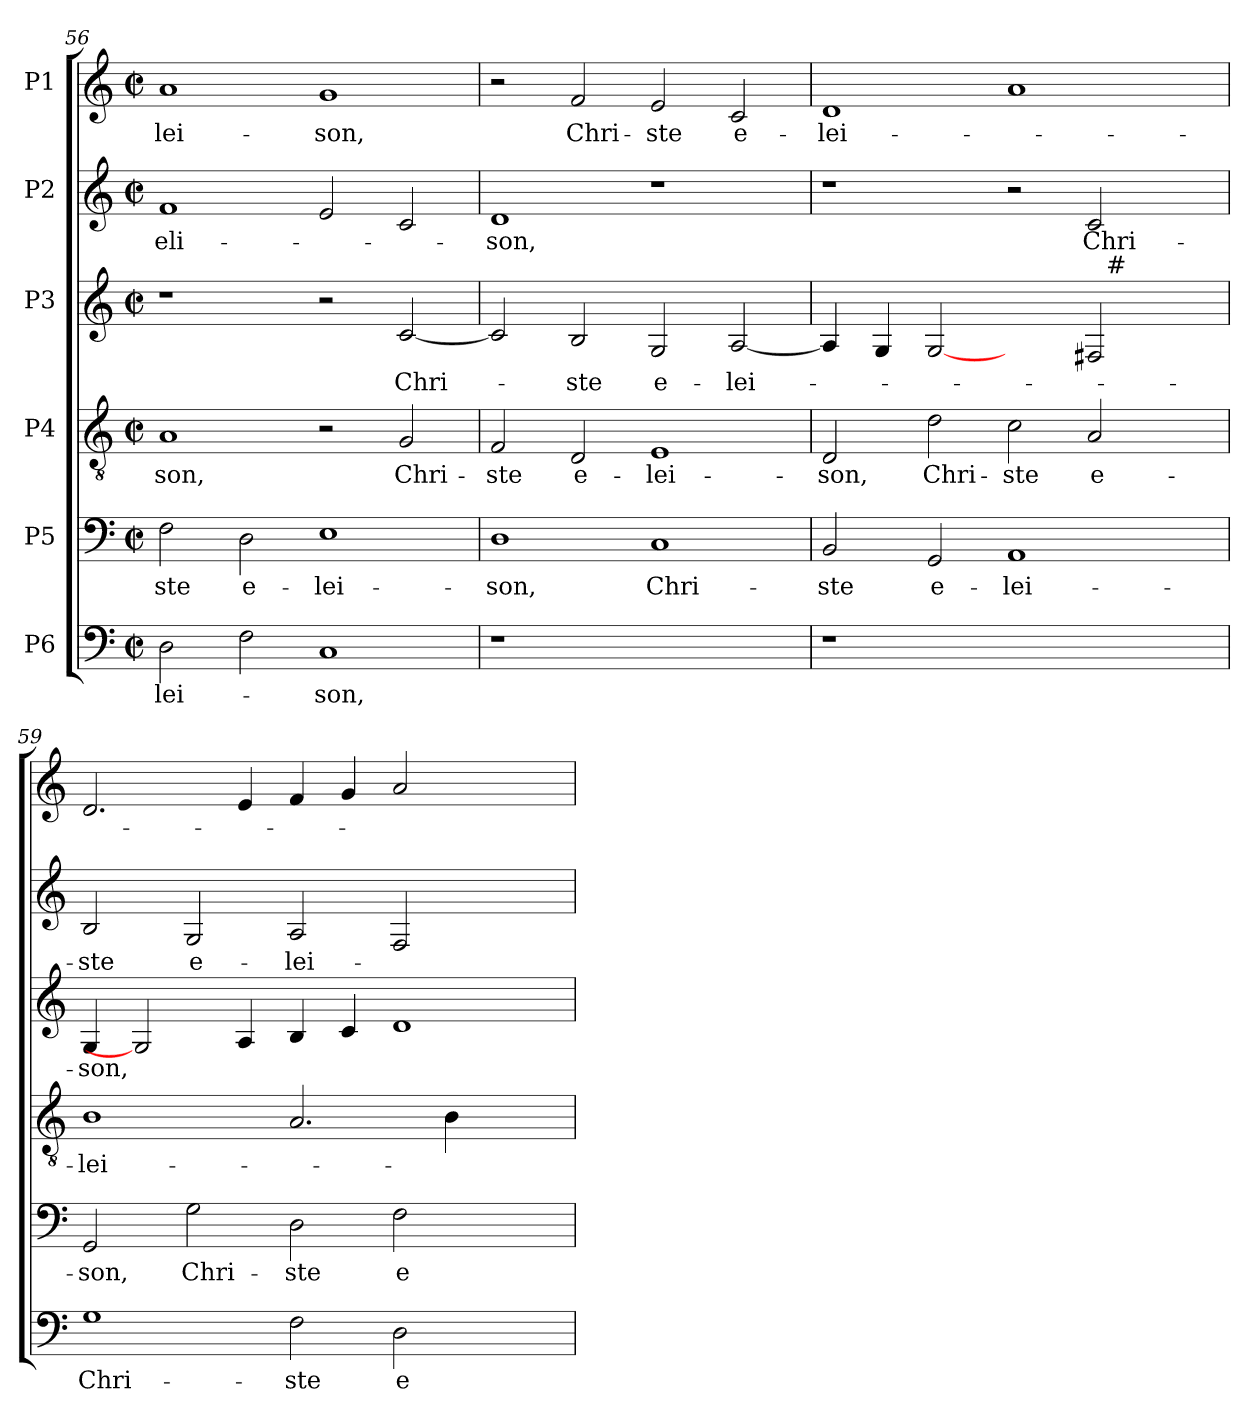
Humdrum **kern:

**kern	**text	**kern	**text	**kern	**text	**kern	**text	**kern	**text	**kern	**text
*part6	*part6	*part5	*part5	*part4	*part4	*part3	*part3	*part2	*part2	*part1	*part1
*staff6	*staff6	*staff5	*staff5	*staff4	*staff4	*staff3	*staff3	*staff2	*staff2	*staff1	*staff1
*I"P6	*	*I"P5	*	*I"P4	*	*I"P3	*	*I"P2	*	*I"P1	*
*clefF4	*	*clefF4	*	*clefGv2	*	*clefG2	*	*clefG2	*	*clefG2	*
*	*	*	*	*ITrd7c12	*	*	*	*	*	*	*
*k[]	*	*k[]	*	*k[]	*	*k[]	*	*k[]	*	*k[]	*
*C:	*	*C:	*	*C:	*	*C:	*	*C:	*	*C:	*
*M2/2	*	*M2/2	*	*M2/2	*	*M2/2	*	*M2/2	*	*M2/2	*
*met(c|)	*	*met(c|)	*	*met(c|)	*	*met(c|)	*	*met(c|)	*	*met(c|)	*
=56	=56	=56	=56	=56	=56	=56	=56	=56	=56	=56	=56
!	!LO:LY:b:color=#000000	!	!	!	!	!	!	!	!	!	!
!	!	!	!LO:LY:b:color=#000000	!	!	!	!	!	!	!	!
!	!	!	!	!	!LO:LY:b:color=#000000	!	!	!	!	!	!
!	!	!	!	!	!	!	!	!	!LO:LY:b:color=#000000	!	!
!	!	!	!	!	!	!	!	!	!	!	!LO:LY:b:color=#000000
2Di\	-lei-	2Fi\	-ste	1AAi	-son,	1r	.	1fi	-eli-	1ai	-lei-
!	!	!	!LO:LY:b:color=#000000	!	!	!	!	!	!	!	!
2Fi\	.	2Di\	e-	.	.	.	.	.	.	.	.
!	!LO:LY:b:color=#000000	!	!	!	!	!	!	!	!	!	!
!	!	!	!LO:LY:b:color=#000000	!	!	!	!	!	!	!	!
!	!	!	!	!	!	!	!	!	!	!	!LO:LY:b:color=#000000
1Ci	-son,	1Ei	-lei-	2r	.	2r	.	2ei/	.	1gi	-son,
!	!	!	!	!	!LO:LY:b:color=#000000	!	!	!	!	!	!
!	!	!	!	!	!	!	!LO:LY:b:color=#000000	!	!	!	!
.	.	.	.	2GGi/	Chri-	[2ci/	Chri-	2ci/	.	.	.
=57	=57	=57	=57	=57	=57	=57	=57	=57	=57	=57	=57
!LO:N:vis=1	!	!	!	!	!	!	!	!	!	!	!
!	!	!	!LO:LY:b:color=#000000	!	!	!	!	!	!	!	!
!	!	!	!	!	!LO:LY:b:color=#000000	!	!	!	!	!	!
!	!	!	!	!	!	!	!	!	!LO:LY:b:color=#000000	!	!
1r	.	1Di	-son,	2FFi/	-ste	2ci/]	.	1di	-son,	2r	.
!	!	!	!	!	!LO:LY:b:color=#000000	!	!	!	!	!	!
!	!	!	!	!	!	!	!LO:LY:b:color=#000000	!	!	!	!
!	!	!	!	!	!	!	!	!	!	!	!LO:LY:b:color=#000000
.	.	.	.	2DDi/	e-	2Bi/	-ste	.	.	2fi/	Chri-
!	!	!	!LO:LY:b:color=#000000	!	!	!	!	!	!	!	!
!	!	!	!	!	!LO:LY:b:color=#000000	!	!	!	!	!	!
!	!	!	!	!	!	!	!LO:LY:b:color=#000000	!	!	!	!
!	!	!	!	!	!	!	!	!	!	!	!LO:LY:b:color=#000000
1ryy	.	1Ci	Chri-	1EEi	-lei-	2Gi/	e-	1r	.	2ei/	-ste
!	!	!	!	!	!	!	!LO:LY:b:color=#000000	!	!	!	!
!	!	!	!	!	!	!	!	!	!	!	!LO:LY:b:color=#000000
.	.	.	.	.	.	[2Ai/	-lei-	.	.	2ci/	e-
!!LO:LB:g=z
=58	=58	=58	=58	=58	=58	=58	=58	=58	=58	=58	=58
!LO:N:vis=1	!	!	!	!	!	!	!	!	!	!	!
!	!	!	!LO:LY:b:color=#000000	!	!	!	!	!	!	!	!
!	!	!	!	!	!LO:LY:b:color=#000000	!	!	!	!	!	!
!	!	!	!	!	!	!	!	!	!	!	!LO:LY:b:color=#000000
*	*	*	*	*	*	*^	*	*	*	*	*
1r	.	2BBi/	-ste	2DDi/	-son,	4Ai/]	1ryy	.	1r	.	1di	-lei-
.	.	.	.	.	.	4Gi/	.	.	.	.	.	.
!	!	!	!LO:LY:b:color=#000000	!	!	!	!	!	!	!	!	!
!	!	!	!	!	!LO:LY:b:color=#000000	!	!	!	!	!	!	!
.	.	2GGi/	e-	2Di\	Chri-	[2Gi	.	.	.	.	.	.
!	!	!	!LO:LY:b:color=#000000	!	!	!	!	!	!	!	!	!
!	!	!	!	!	!LO:LY:b:color=#000000	!	!	!	!	!	!	!
1ryy	.	1AAi	-lei-	2Ci\	-ste	2ryy	2ryy	.	2r	.	1ai	.
!	!	!	!	!	!LO:LY:b:color=#000000	!	!	!	!	!	!	!
!	!	!	!	!	!	!	!	!	!	!LO:LY:b:color=#000000	!	!
.	.	.	.	2AAi/	e-	2F#i/	32ryy	.	2ci/	Chri-	.	.
.	.	.	.	.	.	.	256ryy	.	.	.	.	.
!	!	!	!	!	!	!	!LO:TX:a:t=#	!	!	!	!	!
.	.	.	.	.	.	.	4ryy	.	.	.	.	.
.	.	.	.	.	.	.	8ryy	.	.	.	.	.
.	.	.	.	.	.	.	16ryy	.	.	.	.	.
.	.	.	.	.	.	.	64..ryy	.	.	.	.	.
*	*	*	*	*	*	*v	*v	*	*	*	*	*
=59	=59	=59	=59	=59	=59	=59	=59	=59	=59	=59	=59
*	*	*	*	*	*	*^	*	*	*	*	*
!	!LO:LY:b:color=#000000	!	!	!	!	!	!	!	!	!	!	!
*	*	*	*	*	*	*v	*v	*	*	*	*	*
*	*	*	*	*	*	*^	*	*	*	*	*
!	!	!	!LO:LY:b:color=#000000	!	!	!	!	!	!	!	!	!
*	*	*	*	*	*	*v	*v	*	*	*	*	*
*	*	*	*	*	*	*^	*	*	*	*	*
!	!	!	!	!	!LO:LY:b:color=#000000	!	!	!	!	!	!	!
*	*	*	*	*	*	*v	*v	*	*	*	*	*
*	*	*	*	*	*	*^	*	*	*	*	*
!	!	!	!	!	!	!	!	!LO:LY:b:color=#000000	!	!	!	!
*	*	*	*	*	*	*v	*v	*	*	*	*	*
*	*	*	*	*	*	*^	*	*	*	*	*
!	!	!	!	!	!	!	!	!	!	!LO:LY:b:color=#000000	!	!
*	*	*	*	*	*	*v	*v	*	*	*	*	*
1Gi	Chri-	2GGi/	-son,	1BBi	-lei-	4Gi/	-son,	2Bi/	-ste	2.di/	.
.	.	.	.	.	.	2Gi]	.	.	.	.	.
!	!	!	!LO:LY:b:color=#000000	!	!	!	!	!	!	!	!
!	!	!	!	!	!	!	!	!	!LO:LY:b:color=#000000	!	!
.	.	2Gi\	Chri-	.	.	.	.	2Gi/	e-	.	.
.	.	.	.	.	.	4Ai/	.	.	.	4ei/	.
!	!LO:LY:b:color=#000000	!	!	!	!	!	!	!	!	!	!
!	!	!	!LO:LY:b:color=#000000	!	!	!	!	!	!	!	!
!	!	!	!	!	!	!	!	!	!LO:LY:b:color=#000000	!	!
2Fi\	-ste	2Di\	-ste	2.AAi/	.	4Bi/	.	2Ai/	-lei-	4fi/	.
.	.	.	.	.	.	4ci/	.	.	.	4gi/	.
!	!LO:LY:b:color=#000000	!	!	!	!	!	!	!	!	!	!
!	!	!	!LO:LY:b:color=#000000	!	!	!	!	!	!	!	!
2Di\	e-	2Fi\	e-	.	.	1di	.	2Fi/	.	2ai/	.
.	.	.	.	4BBi\	.	.	.	.	.	.	.
2ryy	.	2ryy	.	2ryy	.	.	.	2ryy	.	2ryy	.
=	=	=	=	=	=	=	=	=	=	=	=
*-	*-	*-	*-	*-	*-	*-	*-	*-	*-	*-	*-
